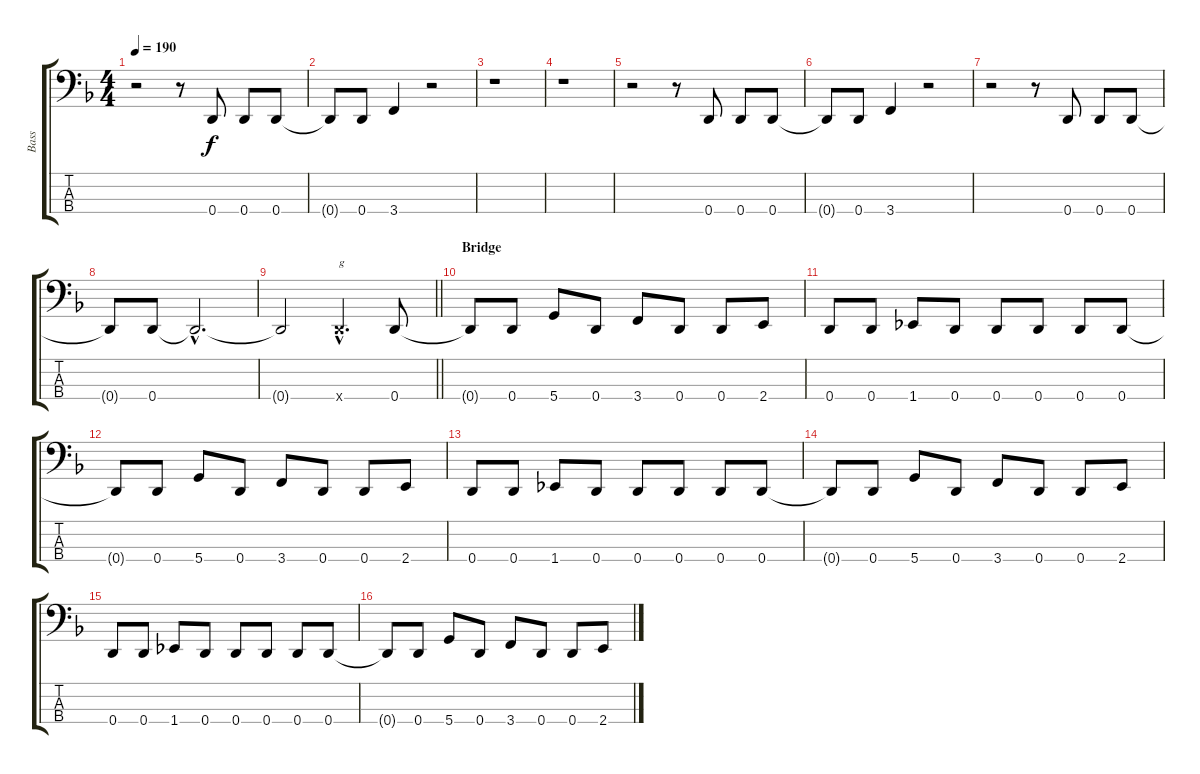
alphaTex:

\track ("Bass" "Bass") {instrument electricbasspick}
\staff {score tabs}
\tuning (F2 C2 G1 D1) {hide}
\ts (4 4)
\tempo 190
\clef f4
\ks dminor
r.2{dy f} r.8 0.4.8 0.4.8 0.4.8 |
0.4{t}.8 0.4.8 3.4.4 r.2 |
r.1 |
r.1 |
r.2 r.8 0.4.8 0.4.8 0.4.8 |
0.4{t}.8 0.4.8 3.4.4 r.2 |
r.2 r.8 0.4.8 0.4.8 0.4.8 |
0.4{t}.8 0.4.8 0.4{hac t}.2{d} |
\barLineRight lightlight
0.4{t}.2 0.4{hac x}.4{d txt "g"} 0.4.8 |
\section ("" "Bridge")
0.4{t}.8 0.4.8 5.4.8 0.4.8 3.4.8 0.4.8 0.4.8 2.4.8 |
0.4.8 0.4.8 1.4.8 0.4.8 0.4.8 0.4.8 0.4.8 0.4.8 |
0.4{t}.8 0.4.8 5.4.8 0.4.8 3.4.8 0.4.8 0.4.8 2.4.8 |
0.4.8 0.4.8 1.4.8 0.4.8 0.4.8 0.4.8 0.4.8 0.4.8 |
0.4{t}.8 0.4.8 5.4.8 0.4.8 3.4.8 0.4.8 0.4.8 2.4.8 |
0.4.8 0.4.8 1.4.8 0.4.8 0.4.8 0.4.8 0.4.8 0.4.8 |
0.4{t}.8 0.4.8 5.4.8 0.4.8 3.4.8 0.4.8 0.4.8 2.4.8
